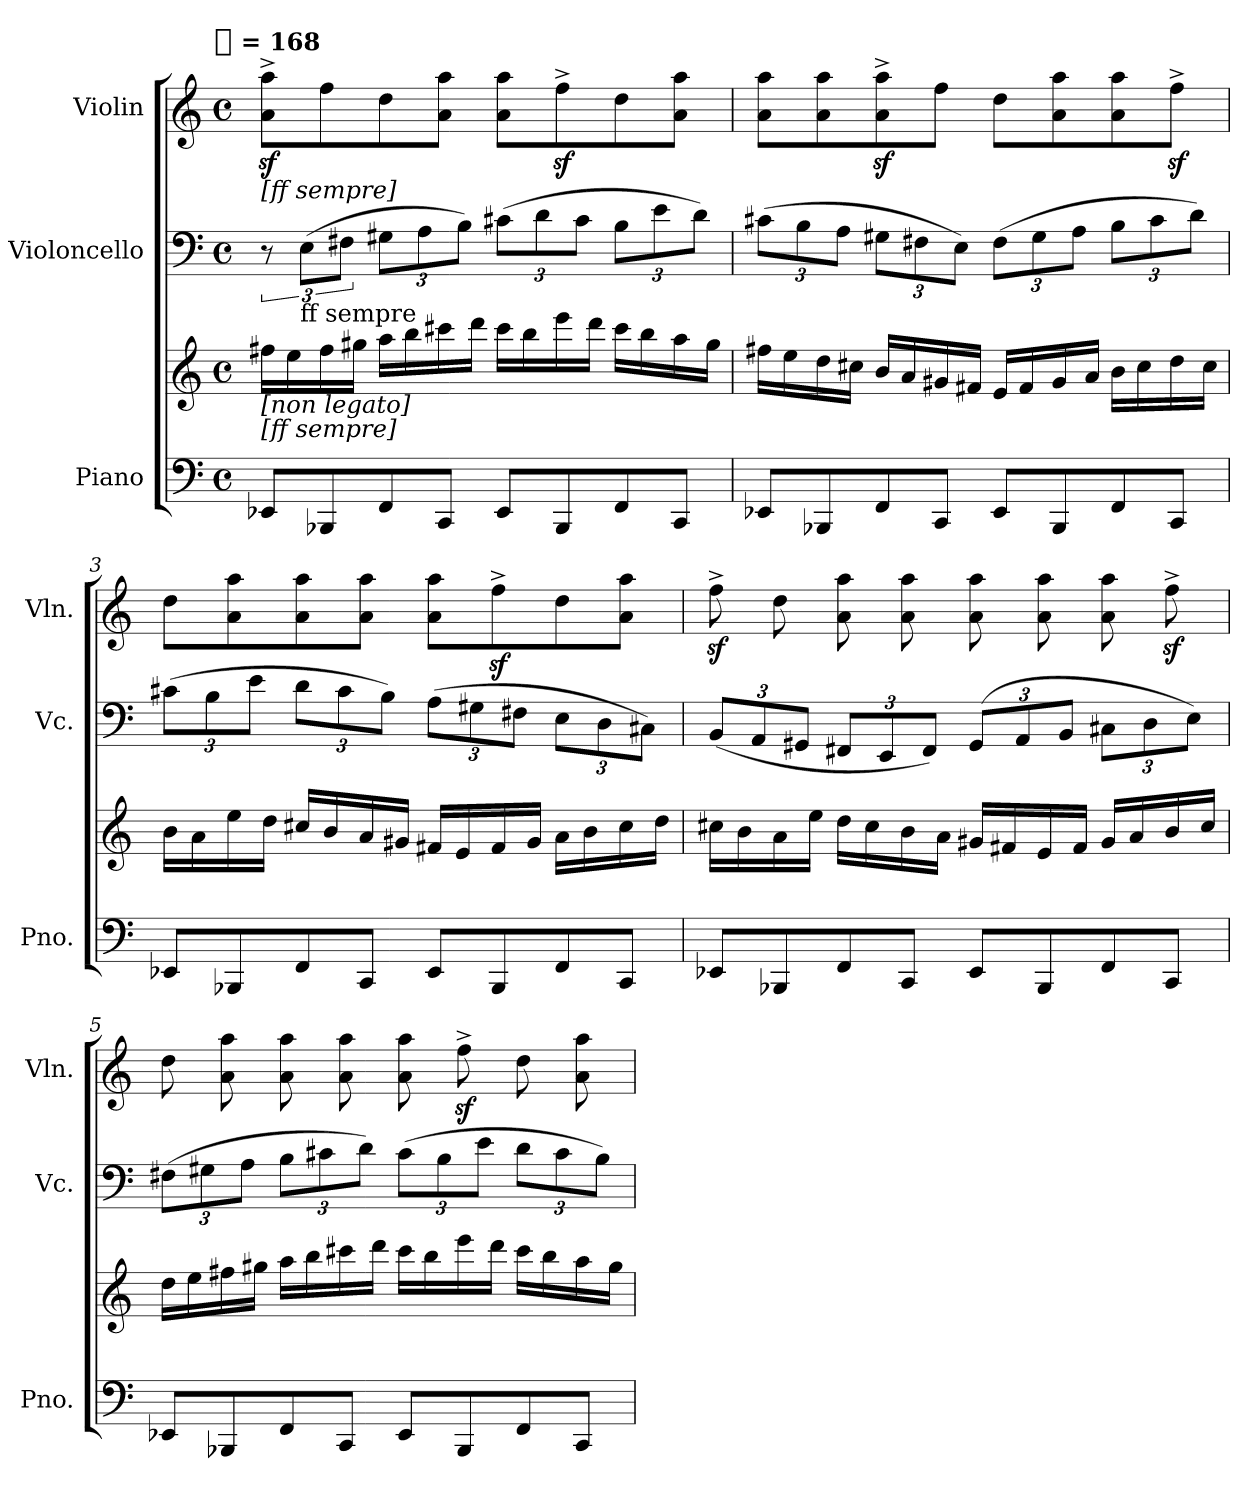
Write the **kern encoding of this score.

**kern	**kern	**kern	**kern
*part3	*part3	*part2	*part1
*staff4	*staff3	*staff2	*staff1
*I"Piano	*	*I"Violoncello	*I"Violin
*I'Pno.	*	*I'Vc.	*I'Vln.
*clefF4	*clefG2	*clefF4	*clefG2
*k[]	*k[]	*k[]	*k[]
*C:	*C:	*C:	*C:
!!LO:TX:omd:t=[quarter] = 168
*M4/4	*M4/4	*M4/4	*M4/4
*met(c)	*met(c)	*met(c)	*met(c)
*MM168	*MM168	*MM168	*MM168
=1	=1	=1	=1
!	!	!	!LO:TX:b:t=[ff sempre]
!	!LO:TX:b:i:t=[non legato]	!	!
!	!LO:TX:b:t=[ff sempre]	!	!
8EE-XL	16ff#XLL	12r	8az^ 8aaz^L
.	16ee	.	.
!	!	!LO:TX:b:t=ff sempre	!
.	.	(12EL	.
8BBB-X	16ff#	.	8ff
.	.	12F#XJ	.
.	16gg#XJJ	.	.
8FF	16aaLL	12G#XL	8dd
.	16bb	.	.
.	.	12A	.
8CCJ	16ccc#X	.	8a 8aaJ
.	.	12BJ)	.
.	16dddJJ	.	.
8EE-L	16ccc#LL	(12c#XL	8a 8aaL
.	16bb	.	.
.	.	12d	.
8BBB-	16eee	.	8ffz^
.	.	12c#J	.
.	16dddJJ	.	.
8FF	16ccc#LL	12BL	8dd
.	16bb	.	.
.	.	12e	.
8CCJ	16aa	.	8a 8aaJ
.	.	12dJ)	.
.	16gg#JJ	.	.
=2	=2	=2	=2
8EE-XL	16ff#XLL	(12c#XL	8a 8aaL
.	16ee	.	.
.	.	12B	.
8BBB-X	16dd	.	8a 8aa
.	.	12AJ	.
.	16cc#XJJ	.	.
8FF	16bLL	12G#XL	8az^ 8aaz^
.	16a	.	.
.	.	12F#X	.
8CCJ	16g#X	.	8ffJ
.	.	12EJ)	.
.	16f#XJJ	.	.
8EE-L	16eLL	(12F#L	8ddL
.	16f#	.	.
.	.	12G#	.
8BBB-	16g#	.	8a 8aa
.	.	12AJ	.
.	16aJJ	.	.
8FF	16bLL	12BL	8a 8aa
.	16cc#	.	.
.	.	12c#	.
8CCJ	16dd	.	8ffz^J
.	.	12dJ)	.
.	16cc#JJ	.	.
=3	=3	=3	=3
8EE-XL	16bLL	(12c#XL	8ddL
.	16a	.	.
.	.	12B	.
8BBB-X	16ee	.	8a 8aa
.	.	12eJ	.
.	16ddJJ	.	.
8FF	16cc#XLL	12dL	8a 8aa
.	16b	.	.
.	.	12c#	.
8CCJ	16a	.	8a 8aaJ
.	.	12BJ)	.
.	16g#XJJ	.	.
8EE-L	16f#XLL	(12AL	8a 8aaL
.	16e	.	.
.	.	12G#X	.
8BBB-	16f#	.	8ffz^
.	.	12F#XJ	.
.	16g#JJ	.	.
8FF	16aLL	12EL	8dd
.	16b	.	.
.	.	12D	.
8CCJ	16cc#	.	8a 8aaJ
.	.	12C#XJ)	.
.	16ddJJ	.	.
=4	=4	=4	=4
8EE-XL	16cc#XLL	(12BBL	8ffz^
.	16b	.	.
.	.	12AA	.
8BBB-X	16a	.	8dd
.	.	12GG#XJ	.
.	16eeJJ	.	.
8FF	16ddLL	12FF#XL	8a 8aa
.	16cc#	.	.
.	.	12EE	.
8CCJ	16b	.	8a 8aa
.	.	12FF#J)	.
.	16aJJ	.	.
8EE-L	16g#XLL	(12GG#L	8a 8aa
.	16f#X	.	.
.	.	12AA	.
8BBB-	16e	.	8a 8aa
.	.	12BBJ	.
.	16f#JJ	.	.
8FF	16g#LL	12C#XL	8a 8aa
.	16a	.	.
.	.	12D	.
8CCJ	16b	.	8ffz^
.	.	12EJ)	.
.	16cc#JJ	.	.
=5	=5	=5	=5
8EE-XL	16ddLL	(12F#XL	8dd
.	16ee	.	.
.	.	12G#X	.
8BBB-X	16ff#X	.	8a 8aa
.	.	12AJ	.
.	16gg#XJJ	.	.
8FF	16aaLL	12BL	8a 8aa
.	16bb	.	.
.	.	12c#X	.
8CCJ	16ccc#X	.	8a 8aa
.	.	12dJ)	.
.	16dddJJ	.	.
8EE-L	16ccc#LL	(12c#L	8a 8aa
.	16bb	.	.
.	.	12B	.
8BBB-	16eee	.	8ffz^
.	.	12eJ	.
.	16dddJJ	.	.
8FF	16ccc#LL	12dL	8dd
.	16bb	.	.
.	.	12c#	.
8CCJ	16aa	.	8a 8aa
.	.	12BJ)	.
.	16gg#JJ	.	.
=	=	=	=
*-	*-	*-	*-
